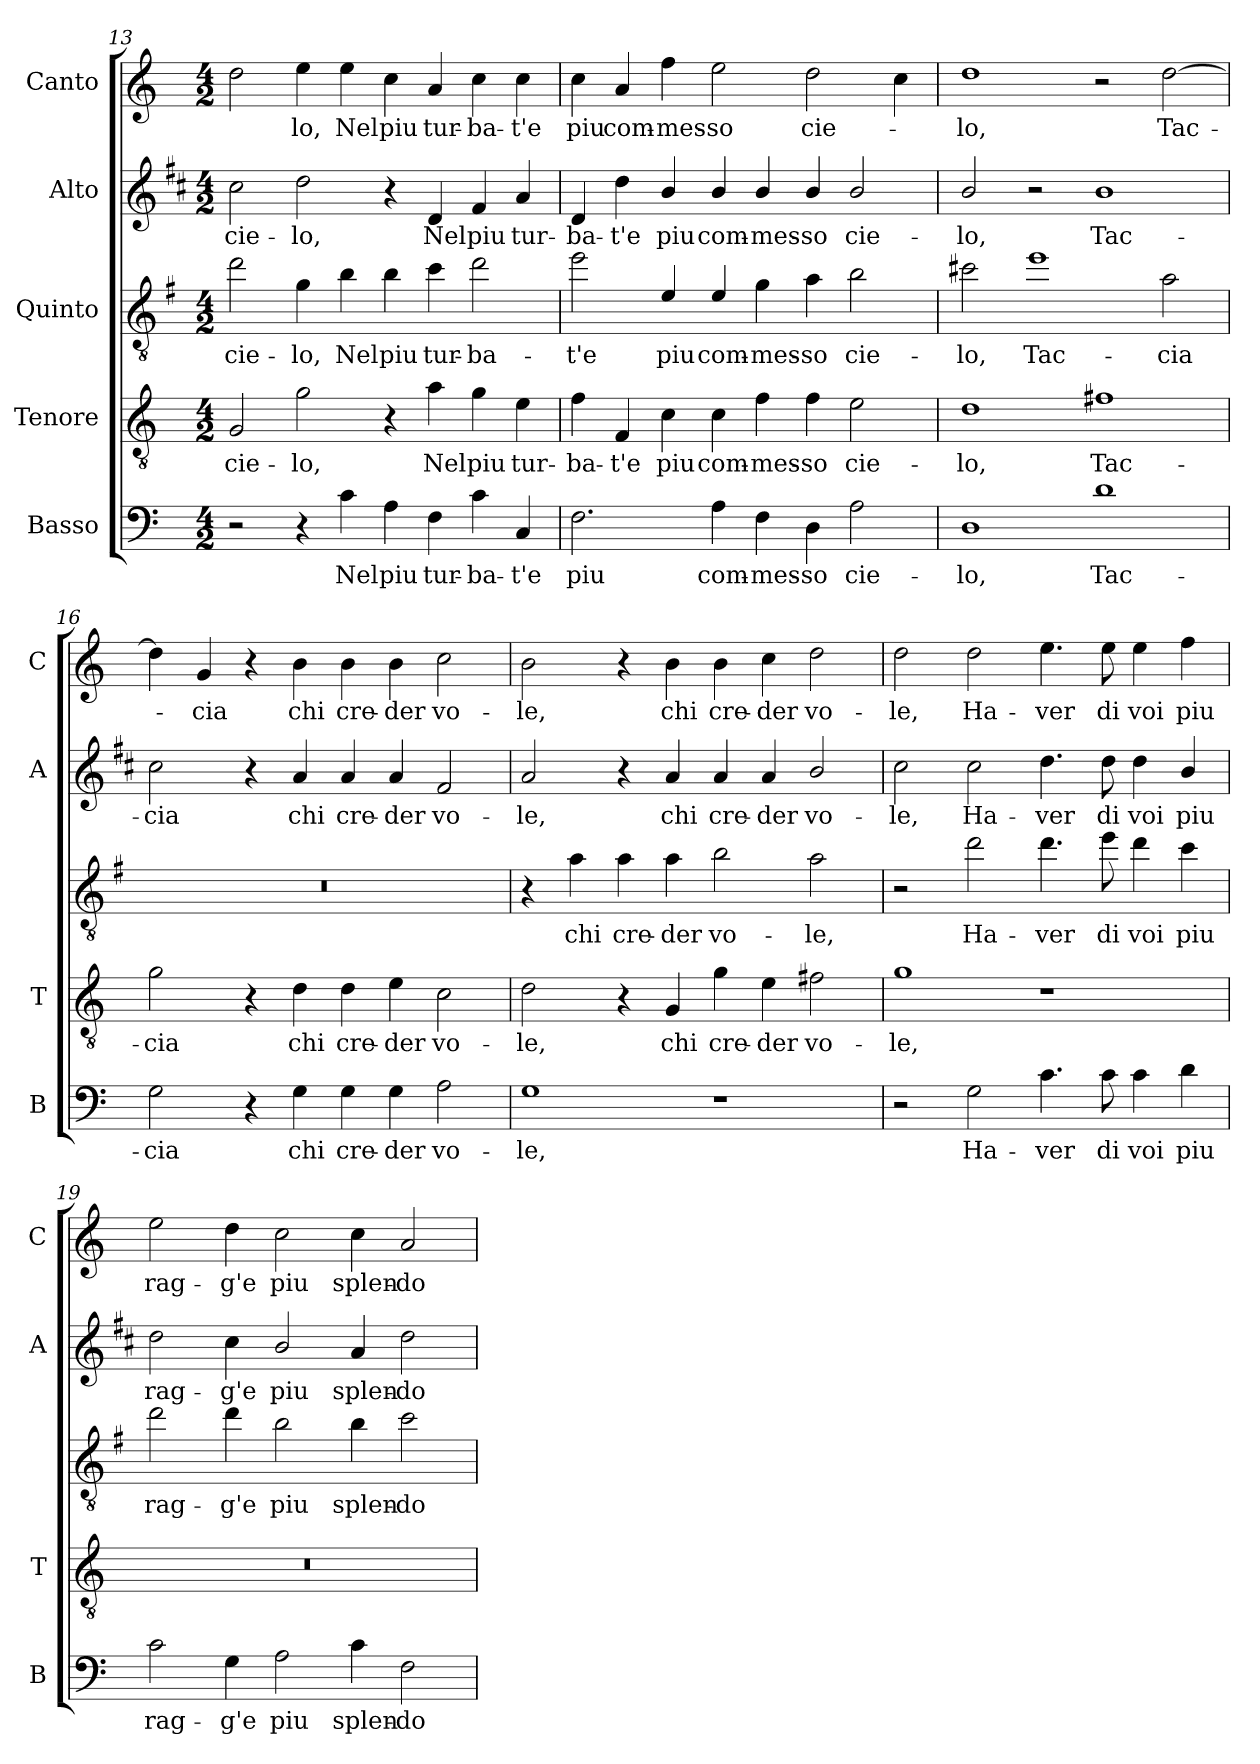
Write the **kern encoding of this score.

**kern	**text	**kern	**text	**kern	**text	**kern	**text	**kern	**text
*part5	*part5	*part4	*part4	*part3	*part3	*part2	*part2	*part1	*part1
*staff5	*staff5	*staff4	*staff4	*staff3	*staff3	*staff2	*staff2	*staff1	*staff1
*I"Basso	*	*I"Tenore	*	*I"Quinto	*	*I"Alto	*	*I"Canto	*
*I'B	*	*I'T	*	*	*	*I'A	*	*I'C	*
*clefF4	*	*clefGv2	*	*clefGv2	*	*clefG2	*	*clefG2	*
*	*	*	*	*ITrd4c7	*	*ITrd1c2	*	*	*
*k[]	*	*k[]	*	*k[]	*	*k[]	*	*k[]	*
*C:	*	*C:	*	*C:	*	*C:	*	*C:	*
*M4/2	*	*M4/2	*	*M4/2	*	*M4/2	*	*M4/2	*
=13	=13	=13	=13	=13	=13	=13	=13	=13	=13
!	!	!	!LO:LY:b	!	!LO:LY:b	!	!LO:LY:b	!	!
2r	.	2G/	cie-	2g\	cie-	2b\	cie-	2dd\	.
!	!	!	!LO:LY:b	!	!LO:LY:b	!	!LO:LY:b	!	!LO:LY:b
4r	.	2g\	-lo,	4c\	-lo,	2cc\	-lo,	4ee\	-lo,
!	!LO:LY:b	!	!	!	!LO:LY:b	!	!	!	!LO:LY:b
4c\	Nel	.	.	4e\	Nel	.	.	4ee\	Nel
!	!LO:LY:b	!	!	!	!LO:LY:b	!	!	!	!LO:LY:b
4A\	piu	4r	.	4e\	piu	4r	.	4cc\	piu
!	!LO:LY:b	!	!LO:LY:b	!	!LO:LY:b	!	!LO:LY:b	!	!LO:LY:b
4F\	tur-	4a\	Nel	4f\	tur-	4c/	Nel	4a/	tur-
!	!LO:LY:b	!	!LO:LY:b	!	!LO:LY:b	!	!LO:LY:b	!	!LO:LY:b
4c\	-ba-	4g\	piu	2g\	-ba-	4e/	piu	4cc\	-ba-
!	!LO:LY:b	!	!LO:LY:b	!	!	!	!LO:LY:b	!	!LO:LY:b
4C/	-t'e	4e\	tur-	.	.	4g/	tur-	4cc\	-t'e
=14	=14	=14	=14	=14	=14	=14	=14	=14	=14
!	!LO:LY:b	!	!LO:LY:b	!	!LO:LY:b	!	!LO:LY:b	!	!LO:LY:b
2.F\	piu	4f\	-ba-	2a\	-t'e	4c/	-ba-	4cc\	piu
!	!	!	!LO:LY:b	!	!	!	!LO:LY:b	!	!LO:LY:b
.	.	4F/	-t'e	.	.	4cc\	-t'e	4a/	com-
!	!	!	!LO:LY:b	!	!LO:LY:b	!	!LO:LY:b	!	!LO:LY:b
.	.	4c\	piu	4A/	piu	4a/	piu	4ff\	-mes-
!	!LO:LY:b	!	!LO:LY:b	!	!LO:LY:b	!	!LO:LY:b	!	!LO:LY:b
4A\	com-	4c\	com-	4A/	com-	4a/	com-	2ee\	-so
!	!LO:LY:b	!	!LO:LY:b	!	!LO:LY:b	!	!LO:LY:b	!	!
4F\	-mes-	4f\	-mes-	4c\	-mes-	4a/	-mes-	.	.
!	!LO:LY:b	!	!LO:LY:b	!	!LO:LY:b	!	!LO:LY:b	!	!LO:LY:b
4D\	-so	4f\	-so	4d\	-so	4a/	-so	2dd\	cie-
!	!LO:LY:b	!	!LO:LY:b	!	!LO:LY:b	!	!LO:LY:b	!	!
2A\	cie-	2e\	cie-	2e\	cie-	2a/	cie-	.	.
.	.	.	.	.	.	.	.	4cc\	.
=15	=15	=15	=15	=15	=15	=15	=15	=15	=15
!	!LO:LY:b	!	!LO:LY:b	!	!LO:LY:b	!	!LO:LY:b	!	!LO:LY:b
1D	-lo,	1d	-lo,	2f#X\	-lo,	2a/	-lo,	1dd	-lo,
!	!	!	!	!	!LO:LY:b	!	!	!	!
.	.	.	.	1a	Tac-	2r	.	.	.
!	!LO:LY:b	!	!LO:LY:b	!	!	!	!LO:LY:b	!	!
1d	Tac-	1f#X	Tac-	.	.	1a	Tac-	2r	.
!	!	!	!	!	!LO:LY:b	!	!	!	!LO:LY:b
.	.	.	.	2d\	-cia	.	.	[2dd\	Tac-
!!LO:LB:g=z
=16	=16	=16	=16	=16	=16	=16	=16	=16	=16
!	!LO:LY:b	!	!LO:LY:b	!	!	!	!LO:LY:b	!	!
2G\	-cia	2g\	-cia	0r	.	2b\	-cia	4dd\]	.
!	!	!	!	!	!	!	!	!	!LO:LY:b
.	.	.	.	.	.	.	.	4g/	-cia
4r	.	4r	.	.	.	4r	.	4r	.
!	!LO:LY:b	!	!LO:LY:b	!	!	!	!LO:LY:b	!	!LO:LY:b
4G\	chi	4d\	chi	.	.	4g/	chi	4b\	chi
!	!LO:LY:b	!	!LO:LY:b	!	!	!	!LO:LY:b	!	!LO:LY:b
4G\	cre-	4d\	cre-	.	.	4g/	cre-	4b\	cre-
!	!LO:LY:b	!	!LO:LY:b	!	!	!	!LO:LY:b	!	!LO:LY:b
4G\	-der	4e\	-der	.	.	4g/	-der	4b\	-der
!	!LO:LY:b	!	!LO:LY:b	!	!	!	!LO:LY:b	!	!LO:LY:b
2A\	vo-	2c\	vo-	.	.	2e/	vo-	2cc\	vo-
=17	=17	=17	=17	=17	=17	=17	=17	=17	=17
!	!LO:LY:b	!	!LO:LY:b	!	!	!	!LO:LY:b	!	!LO:LY:b
1G	-le,	2d\	-le,	4r	.	2g/	-le,	2b\	-le,
!	!	!	!	!	!LO:LY:b	!	!	!	!
.	.	.	.	4d\	chi	.	.	.	.
!	!	!	!	!	!LO:LY:b	!	!	!	!
.	.	4r	.	4d\	cre-	4r	.	4r	.
!	!	!	!LO:LY:b	!	!LO:LY:b	!	!LO:LY:b	!	!LO:LY:b
.	.	4G/	chi	4d\	-der	4g/	chi	4b\	chi
!	!	!	!LO:LY:b	!	!LO:LY:b	!	!LO:LY:b	!	!LO:LY:b
1r	.	4g\	cre-	2e\	vo-	4g/	cre-	4b\	cre-
!	!	!	!LO:LY:b	!	!	!	!LO:LY:b	!	!LO:LY:b
.	.	4e\	-der	.	.	4g/	-der	4cc\	-der
!	!	!	!LO:LY:b	!	!LO:LY:b	!	!LO:LY:b	!	!LO:LY:b
.	.	2f#X\	vo-	2d\	-le,	2a/	vo-	2dd\	vo-
=18	=18	=18	=18	=18	=18	=18	=18	=18	=18
!	!	!	!LO:LY:b	!	!	!	!LO:LY:b	!	!LO:LY:b
2r	.	1g	-le,	2r	.	2b\	-le,	2dd\	-le,
!	!LO:LY:b	!	!	!	!LO:LY:b	!	!LO:LY:b	!	!LO:LY:b
2G\	Ha-	.	.	2g\	Ha-	2b\	Ha-	2dd\	Ha-
!	!LO:LY:b	!	!	!	!LO:LY:b	!	!LO:LY:b	!	!LO:LY:b
4.c\	-ver	1r	.	4.g\	-ver	4.cc\	-ver	4.ee\	-ver
!	!LO:LY:b	!	!	!	!LO:LY:b	!	!LO:LY:b	!	!LO:LY:b
8c\	di	.	.	8a\	di	8cc\	di	8ee\	di
!	!LO:LY:b	!	!	!	!LO:LY:b	!	!LO:LY:b	!	!LO:LY:b
4c\	voi	.	.	4g\	voi	4cc\	voi	4ee\	voi
!	!LO:LY:b	!	!	!	!LO:LY:b	!	!LO:LY:b	!	!LO:LY:b
4d\	piu	.	.	4f\	piu	4a/	piu	4ff\	piu
=19	=19	=19	=19	=19	=19	=19	=19	=19	=19
!	!LO:LY:b	!	!	!	!LO:LY:b	!	!LO:LY:b	!	!LO:LY:b
2c\	rag-	0r	.	2g\	rag-	2cc\	rag-	2ee\	rag-
!	!LO:LY:b	!	!	!	!LO:LY:b	!	!LO:LY:b	!	!LO:LY:b
4G\	-g'e	.	.	4g\	-g'e	4b\	-g'e	4dd\	-g'e
!	!LO:LY:b	!	!	!	!LO:LY:b	!	!LO:LY:b	!	!LO:LY:b
2A\	piu	.	.	2e\	piu	2a/	piu	2cc\	piu
!	!LO:LY:b	!	!	!	!LO:LY:b	!	!LO:LY:b	!	!LO:LY:b
4c\	splen-	.	.	4e\	splen-	4g/	splen-	4cc\	splen-
!	!LO:LY:b	!	!	!	!LO:LY:b	!	!LO:LY:b	!	!LO:LY:b
2F\	-do-	.	.	2f\	-do-	2cc\	-do-	2a/	-do-
=	=	=	=	=	=	=	=	=	=
*-	*-	*-	*-	*-	*-	*-	*-	*-	*-
